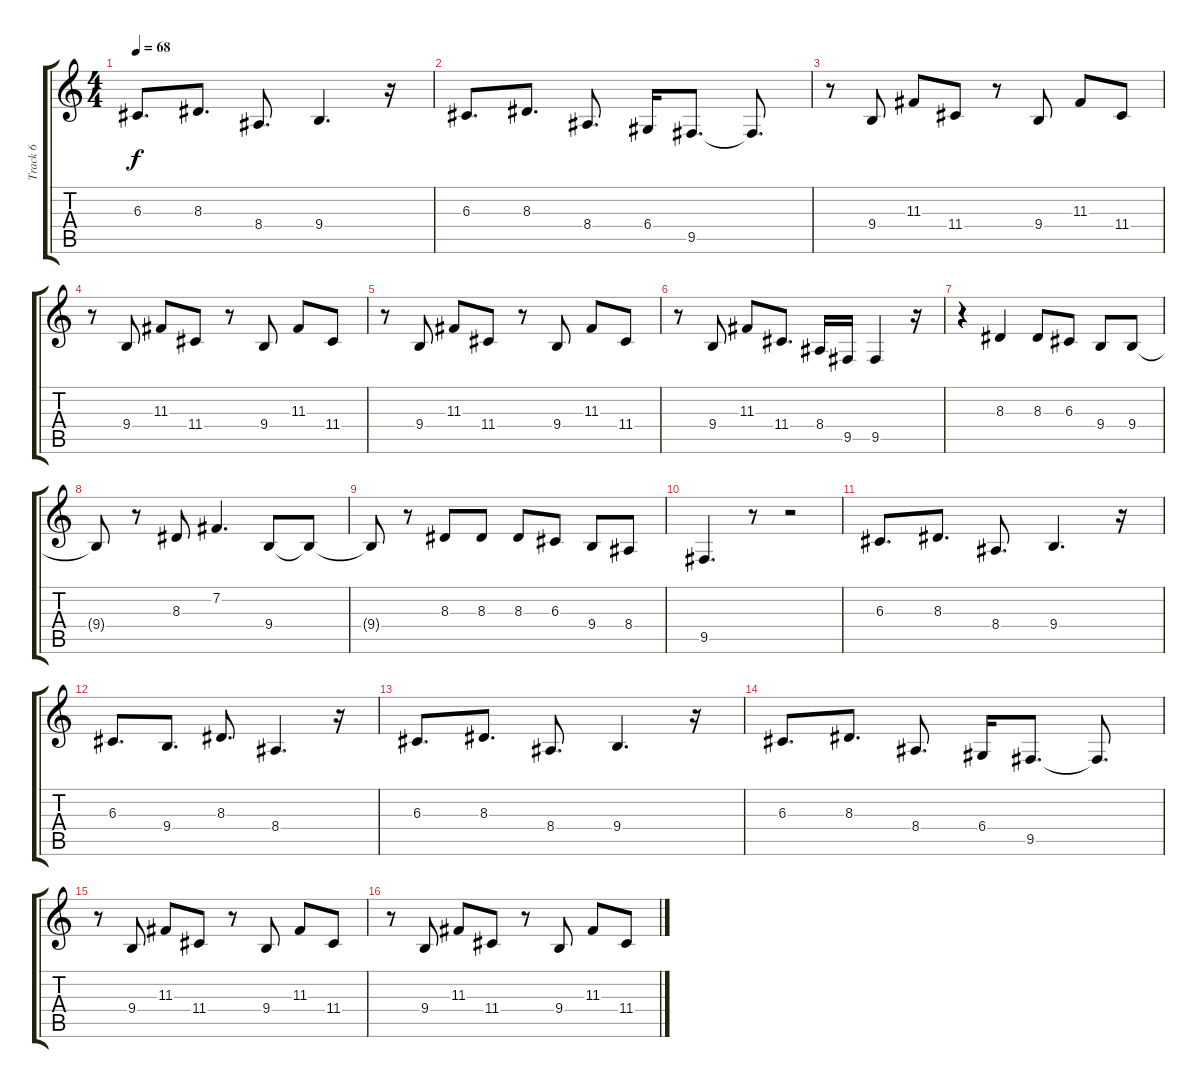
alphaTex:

\track ("Track 6" "Track 6") {instrument viola}
\staff {score tabs}
\tuning (E4 B3 G3 D3 A2 E2) {hide}
\ts (4 4)
\tempo 68
\clef g2
\ks c
6.3.8{d dy f} 8.3.8{d} 8.4.8{d} 9.4.4{d} r.16 |
6.3.8{d} 8.3.8{d} 8.4.8{d} 6.4.16 9.5.8{d} 9.5{t}.8{d} |
r.8 9.4.8 11.3.8 11.4.8 r.8 9.4.8 11.3.8 11.4.8 |
r.8 9.4.8 11.3.8 11.4.8 r.8 9.4.8 11.3.8 11.4.8 |
r.8 9.4.8 11.3.8 11.4.8 r.8 9.4.8 11.3.8 11.4.8 |
r.8 9.4.8 11.3.8 11.4.8{d} 8.4.16 9.5.16 9.5.4 r.16 |
r.4 8.3.4 8.3.8 6.3.8 9.4.8 9.4.8 |
9.4{t}.8 r.8 8.3.8 7.2.4{d} 9.4.8 9.4{t}.8 |
9.4{t}.8 r.8 8.3.8 8.3.8 8.3.8 6.3.8 9.4.8 8.4.8 |
9.5.4{d} r.8 r.2 |
6.3.8{d} 8.3.8{d} 8.4.8{d} 9.4.4{d} r.16 |
6.3.8{d} 9.4.8{d} 8.3.8{d} 8.4.4{d} r.16 |
6.3.8{d} 8.3.8{d} 8.4.8{d} 9.4.4{d} r.16 |
6.3.8{d} 8.3.8{d} 8.4.8{d} 6.4.16 9.5.8{d} 9.5{t}.8{d} |
r.8{volume 10} 9.4.8 11.3.8 11.4.8 r.8 9.4.8 11.3.8 11.4.8 |
r.8 9.4.8 11.3.8 11.4.8 r.8 9.4.8 11.3.8 11.4.8
